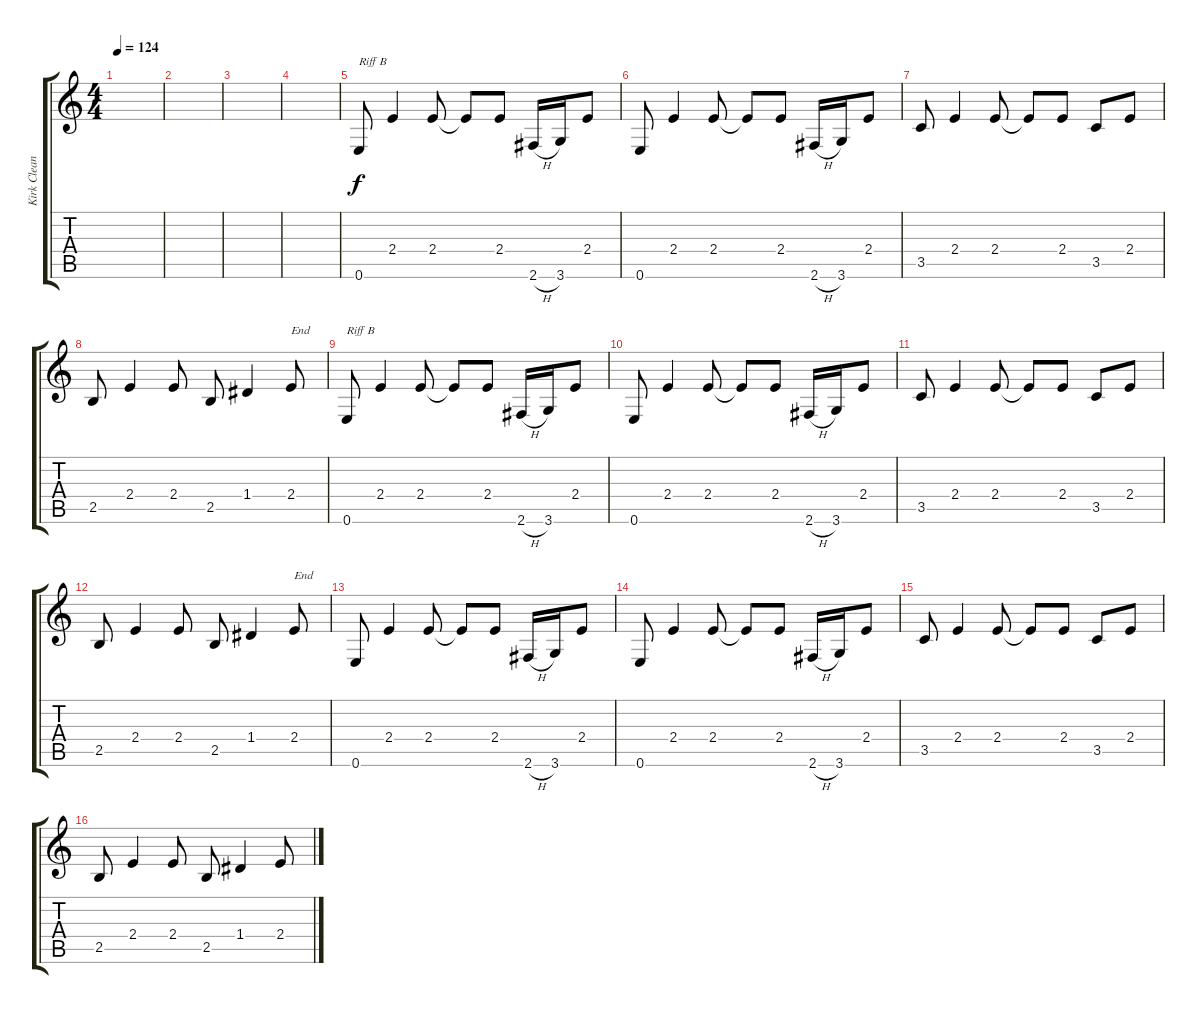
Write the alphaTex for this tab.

\track ("Kirk Clean" "Kirk Clean") {instrument electricguitarclean}
\staff {score tabs}
\tuning (E4 B3 G3 D3 A2 E2) {hide}
\ts (4 4)
\tempo 124
\clef g2
\ks c
|
|
|
|
0.6.8{txt "Riff B"} 2.4.4 2.4.8 2.4{t}.8 2.4.8 2.6{h}.16 3.6.16 2.4.8 |
0.6.8 2.4.4 2.4.8 2.4{t}.8 2.4.8 2.6{h}.16 3.6.16 2.4.8 |
3.5.8 2.4.4 2.4.8 2.4{t}.8 2.4.8 3.5.8 2.4.8 |
2.5.8 2.4.4 2.4.8 2.5.8 1.4.4 2.4.8{txt "End"} |
0.6.8{txt "Riff B"} 2.4.4 2.4.8 2.4{t}.8 2.4.8 2.6{h}.16 3.6.16 2.4.8 |
0.6.8 2.4.4 2.4.8 2.4{t}.8 2.4.8 2.6{h}.16 3.6.16 2.4.8 |
3.5.8 2.4.4 2.4.8 2.4{t}.8 2.4.8 3.5.8 2.4.8 |
2.5.8 2.4.4 2.4.8 2.5.8 1.4.4 2.4.8{txt "End"} |
0.6.8 2.4.4 2.4.8 2.4{t}.8 2.4.8 2.6{h}.16 3.6.16 2.4.8 |
0.6.8 2.4.4 2.4.8 2.4{t}.8 2.4.8 2.6{h}.16 3.6.16 2.4.8 |
3.5.8 2.4.4 2.4.8 2.4{t}.8 2.4.8 3.5.8 2.4.8 |
2.5.8 2.4.4 2.4.8 2.5.8 1.4.4 2.4.8
